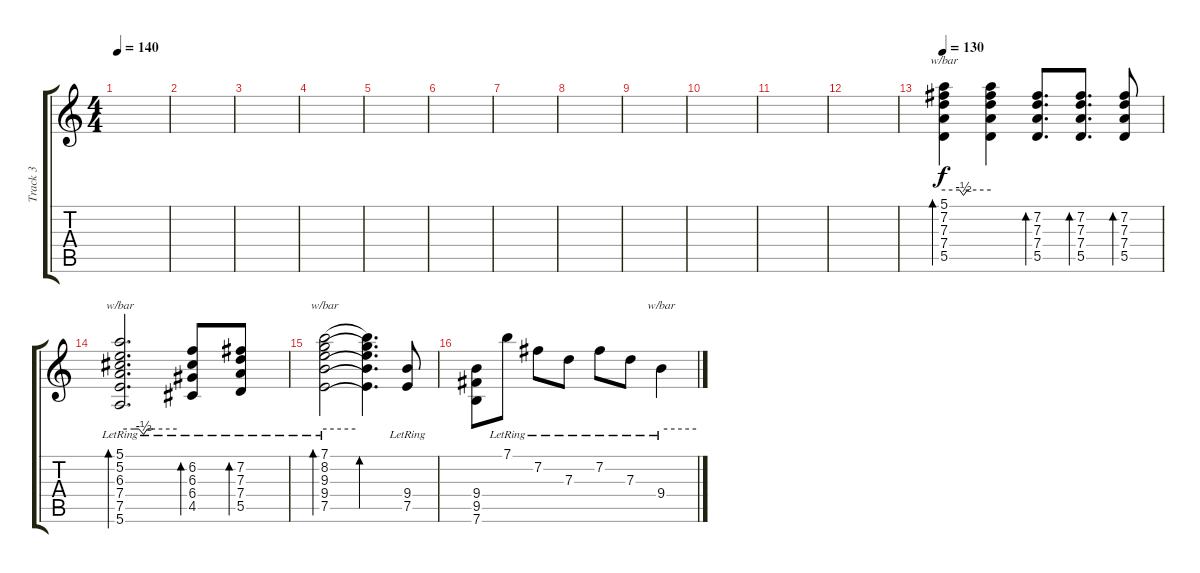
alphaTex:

\track ("Track 3" "Track 3") {instrument electricguitarjazz}
\staff {score tabs}
\tuning (E4 B3 G3 D3 A2 E2) {hide}
\ts (4 4)
\tempo 140
\clef g2
\ks c
|
|
|
|
|
|
|
|
|
|
|
|
\tempo 130
(5.1 7.2 7.3 7.4 5.5).4{tbe (custom default 0 0 20 0 25 -2 30 0 60 0) bd 480} (5.1{t} 7.2{t} 7.3{t} 7.4{t} 5.5{t}).4 (7.2 7.3 7.4 5.5).8{d bd 240} (7.2 7.3 7.4 5.5).8{d bd 240} (7.2 7.3 7.4 5.5).8{bd 240} |
(5.1{lr} 5.2{lr} 6.3{lr} 7.4{lr} 7.5{lr} 5.6{lr}).2{d tbe (custom default 0 0 15 0 20 0 25 -2 29 0 35 0 60 0) bd 480} (6.2 6.3{lr} 6.4 4.5).8{bd 120} (7.2 7.3{lr} 7.4 5.5).8{bd 120} |
(7.1{lr} 8.2{lr} 9.3{lr} 9.4{lr} 7.5{lr}).2{tbe (hold default 0 0 60 0) bd 480} (7.1{t} 8.2{t} 9.3{t} 9.4{t} 7.5{t}).4{d bd 240} (9.4{lr} 7.5{lr}).8 |
(9.4 9.5 7.6).8 7.1{lr}.8 7.2{lr}.8 7.3{lr}.8 7.2{lr}.8 7.3{lr}.8 9.4{lr}.4{tbe (hold default 0 0 60 0)}
